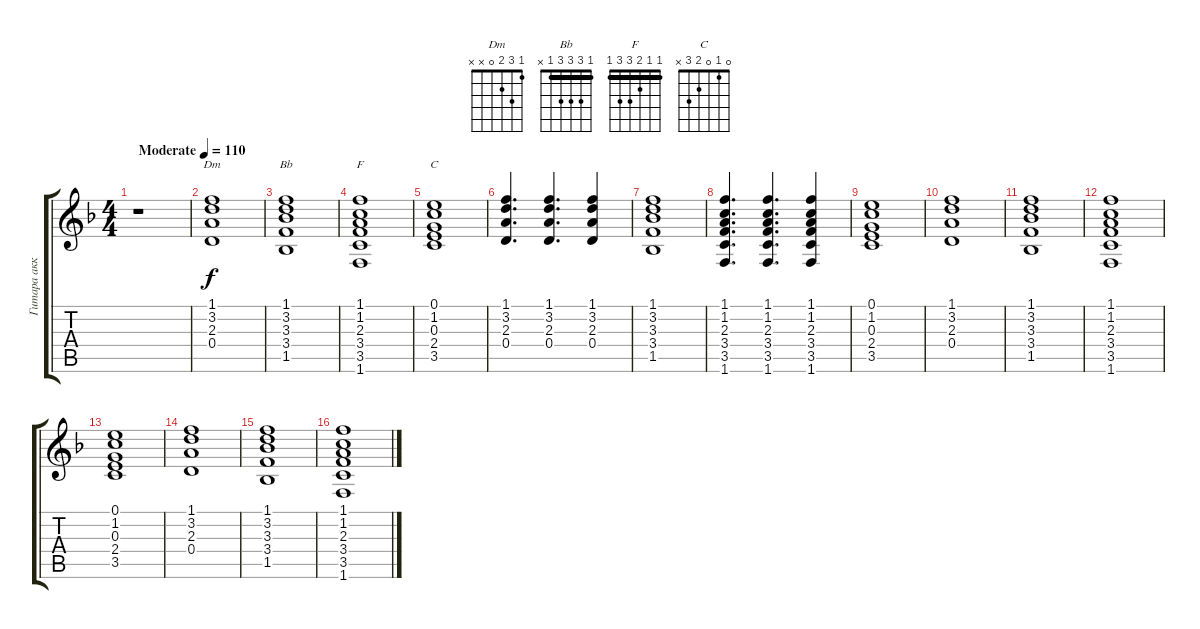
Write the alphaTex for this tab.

\track ("Гитара акк" "Гитара акк") {instrument acousticguitarnylon}
\staff {score tabs}
\tuning (E4 B3 G3 D3 A2 E2) {hide}
\chord ("Dm" 1 3 2 0 x x)
\chord ("Bb" 1 3 3 3 1 x) {barre 1}
\chord ("F" 1 1 2 3 3 1) {barre 1}
\chord ("C" 0 1 0 2 3 x)
\ts (4 4)
\tempo (110 "Moderate")
\clef g2
\ks f
r.1{dy f instrument acousticguitarnylon} |
(1.1 3.2 2.3 0.4).1{ch "Dm"} |
(1.1 3.2 3.3 3.4 1.5).1{ch "Bb"} |
(1.1 1.2 2.3 3.4 3.5 1.6).1{ch "F"} |
(0.1 1.2 0.3 2.4 3.5).1{ch "C"} |
(1.1 3.2 2.3 0.4).4{d} (1.1 3.2 2.3 0.4).4{d} (1.1 3.2 2.3 0.4).4 |
(1.1 3.2 3.3 3.4 1.5).1 |
(1.1 1.2 2.3 3.4 3.5 1.6).4{d} (1.1 1.2 2.3 3.4 3.5 1.6).4{d} (1.1 1.2 2.3 3.4 3.5 1.6).4 |
(0.1 1.2 0.3 2.4 3.5).1 |
(1.1 3.2 2.3 0.4).1 |
(1.1 3.2 3.3 3.4 1.5).1 |
(1.1 1.2 2.3 3.4 3.5 1.6).1 |
(0.1 1.2 0.3 2.4 3.5).1 |
(1.1 3.2 2.3 0.4).1 |
(1.1 3.2 3.3 3.4 1.5).1 |
(1.1 1.2 2.3 3.4 3.5 1.6).1
